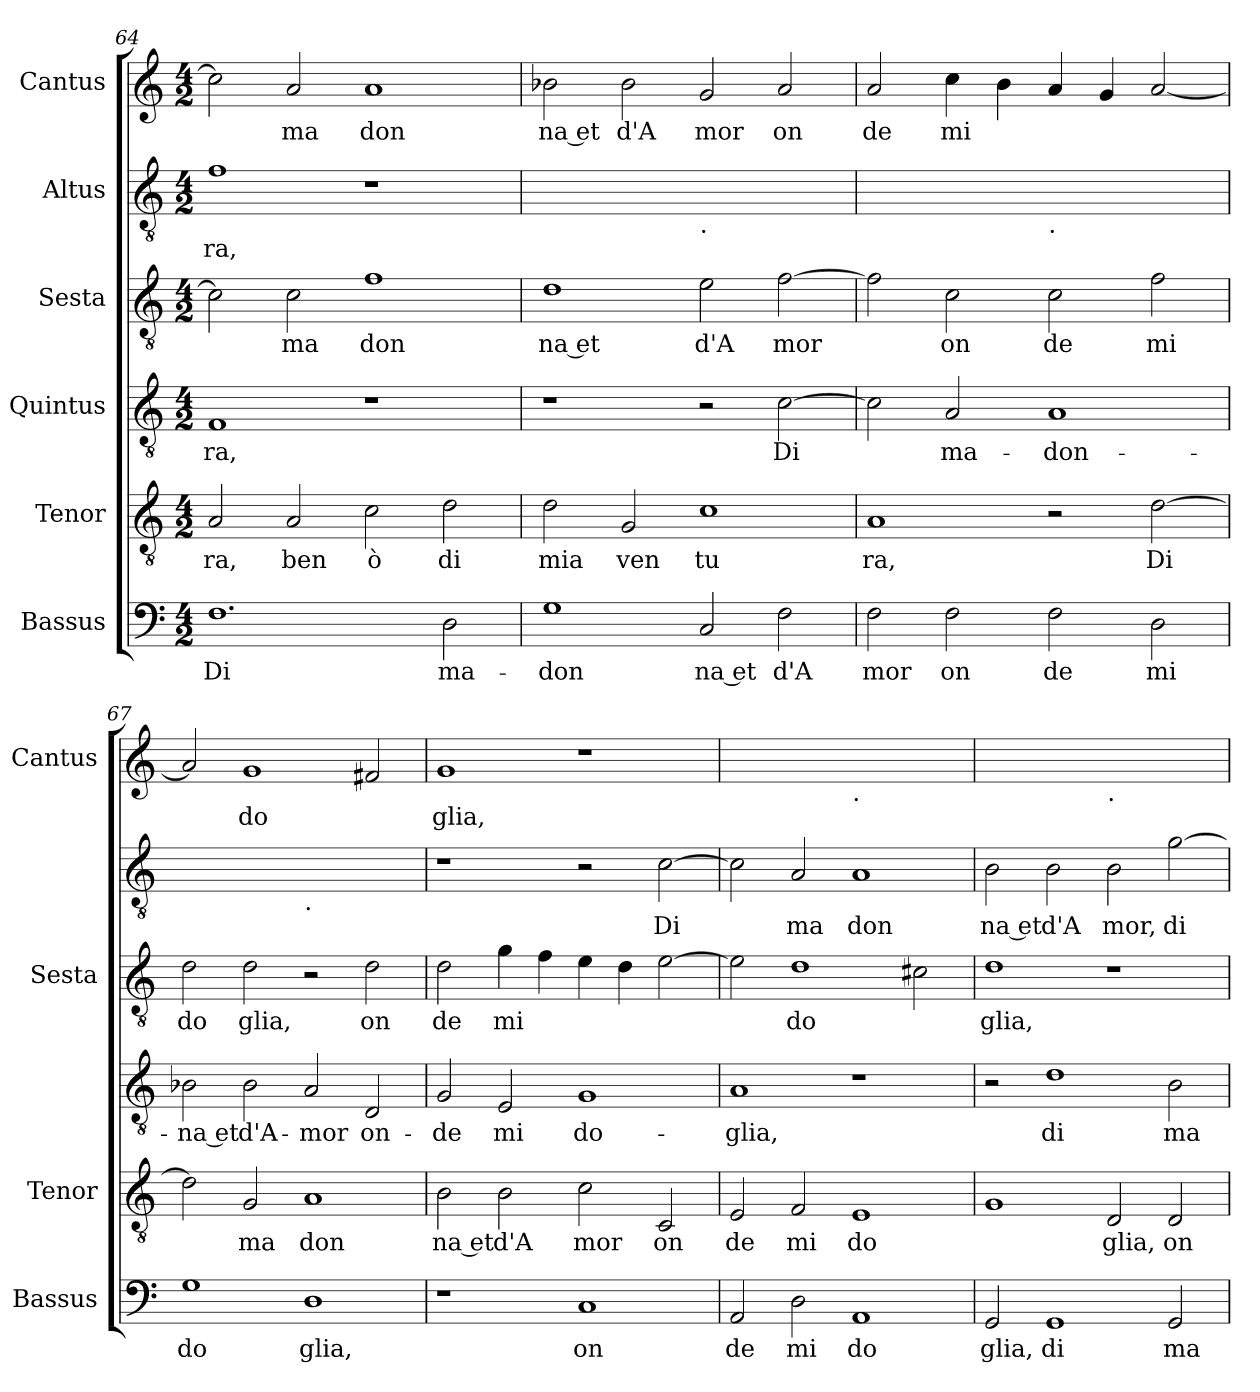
**kern	**text	**kern	**text	**kern	**text	**kern	**text	**kern	**text	**kern	**text
*part6	*part6	*part5	*part5	*part4	*part4	*part3	*part3	*part2	*part2	*part1	*part1
*staff6	*staff6	*staff5	*staff5	*staff4	*staff4	*staff3	*staff3	*staff2	*staff2	*staff1	*staff1
*I"Bassus	*	*I"Tenor	*	*I"Quintus	*	*I"Sesta	*	*I"Altus	*	*I"Cantus	*
*I'Bassus	*	*I'Tenor	*	*	*	*I'Sesta	*	*	*	*I'Cantus	*
*clefF4	*	*clefGv2	*	*clefGv2	*	*clefGv2	*	*clefGv2	*	*clefG2	*
*k[]	*	*k[]	*	*k[]	*	*k[]	*	*k[]	*	*k[]	*
*M4/2	*	*M4/2	*	*M4/2	*	*M4/2	*	*M4/2	*	*M4/2	*
=64	=64	=64	=64	=64	=64	=64	=64	=64	=64	=64	=64
1.F	Di	2A/	ra,	1F	ra,	2c\]	.	1f	ra,	2cc\]	.
.	.	2A/	ben	.	.	2c\	ma	.	.	2a/	ma
.	.	2c\	ò	1r	.	1f	don	1r	.	1a	don
2D\	ma-	2d\	di	.	.	.	.	.	.	.	.
=65	=65	=65	=65	=65	=65	=65	=65	=65	=65	=65	=65
*	*	*	*	*	*	*	*	*^	*	*	*
1G	-don	2d\	mia	1r	.	1d	na et	0ryy	1ryy	.	2b-X\	na et
.	.	2G/	ven	.	.	.	.	.	.	.	2b-\	d'A
!	!	!	!	!	!	!	!	!	!LO:TX:b:t=.	!	!	!
2C/	na et	1c	tu	2r	.	2e\	d'A	.	1ryy	.	2g/	mor
2F\	d'A	.	.	[2c\	Di	[2f\	mor	.	.	.	2a/	on
=66	=66	=66	=66	=66	=66	=66	=66	=66	=66	=66	=66	=66
2F\	mor	1A	ra,	2c\]	.	2f\]	.	0ryy	1ryy	.	2a/	de
2F\	on	.	.	2A/	ma-	2c\	on	.	.	.	4cc\	mi
.	.	.	.	.	.	.	.	.	.	.	4b\	.
!	!	!	!	!	!	!	!	!	!LO:TX:b:t=.	!	!	!
2F\	de	2r	.	1A	-don-	2c\	de	.	1ryy	.	4a/	.
.	.	.	.	.	.	.	.	.	.	.	4g/	.
2D\	mi	[2d\	Di	.	.	2f\	mi	.	.	.	[2a/	.
=67	=67	=67	=67	=67	=67	=67	=67	=67	=67	=67	=67	=67
1G	do	2d\]	.	2B-X\	-na et	2d\	do	0ryy	1ryy	.	2a/]	.
.	.	2G/	ma	2B-\	d'A-	2d\	glia,	.	.	.	1g	do
!	!	!	!	!	!	!	!	!	!LO:TX:b:t=.	!	!	!
1D	glia,	1A	don	2A/	-mor	2r	.	.	1ryy	.	.	.
.	.	.	.	2D/	on-	2d\	on	.	.	.	2f#X/	.
*	*	*	*	*	*	*	*	*v	*v	*	*	*
=68	=68	=68	=68	=68	=68	=68	=68	=68	=68	=68	=68
1r	.	2B\	na et	2G/	-de	2d\	de	1r	.	1g	glia,
.	.	2B\	d'A	2E/	mi	4g\	mi	.	.	.	.
.	.	.	.	.	.	4f\	.	.	.	.	.
1C	on	2c\	mor	1G	do-	4e\	.	2r	.	1r	.
.	.	.	.	.	.	4d\	.	.	.	.	.
.	.	2C/	on	.	.	[2e\	.	[2c\	Di	.	.
=69	=69	=69	=69	=69	=69	=69	=69	=69	=69	=69	=69
*	*	*	*	*	*	*	*	*	*	*^	*
2AA/	de	2E/	de	1A	-glia,	2e\]	.	2c\]	.	0ryy	1ryy	.
2D\	mi	2F/	mi	.	.	1d	do	2A/	ma	.	.	.
!	!	!	!	!	!	!	!	!	!	!	!LO:TX:b:t=.	!
1AA	do	1E	do	1r	.	.	.	1A	don	.	1ryy	.
.	.	.	.	.	.	2c#X\	.	.	.	.	.	.
=70	=70	=70	=70	=70	=70	=70	=70	=70	=70	=70	=70	=70
2GG/	glia,	1G	.	2r	.	1d	glia,	2B\	na et	0ryy	1ryy	.
1GG	di	.	.	1d	di	.	.	2B\	d'A	.	.	.
!	!	!	!	!	!	!	!	!	!	!	!LO:TX:b:t=.	!
.	.	2D/	glia,	.	.	1r	.	2B\	mor,	.	1ryy	.
2GG/	ma	2D/	on	2B\	ma-	.	.	[2g\	di	.	.	.
*	*	*	*	*	*	*	*	*	*	*v	*v	*
=	=	=	=	=	=	=	=	=	=	=	=
*-	*-	*-	*-	*-	*-	*-	*-	*-	*-	*-	*-
